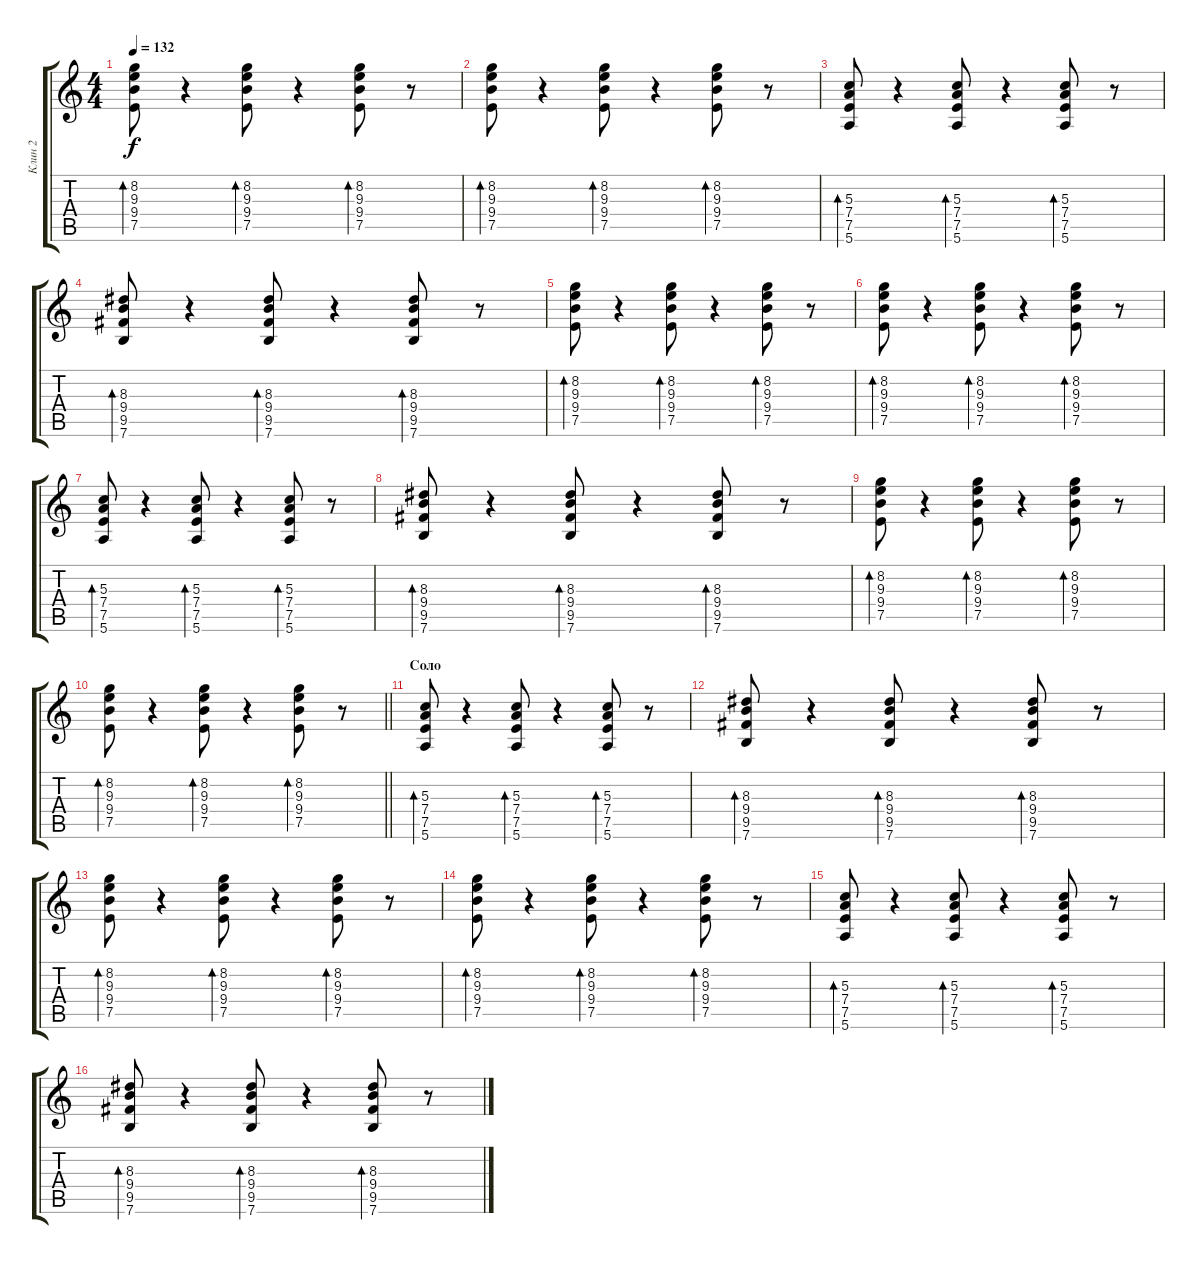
\track ("Клин 2" "Клин 2") {instrument electricguitarclean}
\staff {score tabs}
\tuning (E4 B3 G3 D3 A2 E2) {hide}
\ts (4 4)
\tempo 132
\clef g2
\ks c
(8.2 9.3 9.4 7.5).8{bd 30 dy f} r.4 (8.2 9.3 9.4 7.5).8{bd 30} r.4 (8.2 9.3 9.4 7.5).8{bd 30} r.8 |
(8.2 9.3 9.4 7.5).8{bd 30} r.4 (8.2 9.3 9.4 7.5).8{bd 30} r.4 (8.2 9.3 9.4 7.5).8{bd 30} r.8 |
(5.3 7.4 7.5 5.6).8{bd 30} r.4 (5.3 7.4 7.5 5.6).8{bd 30} r.4 (5.3 7.4 7.5 5.6).8{bd 30} r.8 |
(8.3 9.4 9.5 7.6).8{bd 30} r.4 (8.3 9.4 9.5 7.6).8{bd 30} r.4 (8.3 9.4 9.5 7.6).8{bd 30} r.8 |
(8.2 9.3 9.4 7.5).8{bd 30} r.4 (8.2 9.3 9.4 7.5).8{bd 30} r.4 (8.2 9.3 9.4 7.5).8{bd 30} r.8 |
(8.2 9.3 9.4 7.5).8{bd 30} r.4 (8.2 9.3 9.4 7.5).8{bd 30} r.4 (8.2 9.3 9.4 7.5).8{bd 30} r.8 |
(5.3 7.4 7.5 5.6).8{bd 30} r.4 (5.3 7.4 7.5 5.6).8{bd 30} r.4 (5.3 7.4 7.5 5.6).8{bd 30} r.8 |
(8.3 9.4 9.5 7.6).8{bd 30} r.4 (8.3 9.4 9.5 7.6).8{bd 30} r.4 (8.3 9.4 9.5 7.6).8{bd 30} r.8 |
(8.2 9.3 9.4 7.5).8{bd 30} r.4 (8.2 9.3 9.4 7.5).8{bd 30} r.4 (8.2 9.3 9.4 7.5).8{bd 30} r.8 |
\barLineRight lightlight
(8.2 9.3 9.4 7.5).8{bd 30} r.4 (8.2 9.3 9.4 7.5).8{bd 30} r.4 (8.2 9.3 9.4 7.5).8{bd 30} r.8 |
\section ("" "Соло")
(5.3 7.4 7.5 5.6).8{bd 30} r.4 (5.3 7.4 7.5 5.6).8{bd 30} r.4 (5.3 7.4 7.5 5.6).8{bd 30} r.8 |
(8.3 9.4 9.5 7.6).8{bd 30} r.4 (8.3 9.4 9.5 7.6).8{bd 30} r.4 (8.3 9.4 9.5 7.6).8{bd 30} r.8 |
(8.2 9.3 9.4 7.5).8{bd 30} r.4 (8.2 9.3 9.4 7.5).8{bd 30} r.4 (8.2 9.3 9.4 7.5).8{bd 30} r.8 |
(8.2 9.3 9.4 7.5).8{bd 30} r.4 (8.2 9.3 9.4 7.5).8{bd 30} r.4 (8.2 9.3 9.4 7.5).8{bd 30} r.8 |
(5.3 7.4 7.5 5.6).8{bd 30} r.4 (5.3 7.4 7.5 5.6).8{bd 30} r.4 (5.3 7.4 7.5 5.6).8{bd 30} r.8 |
(8.3 9.4 9.5 7.6).8{bd 30} r.4 (8.3 9.4 9.5 7.6).8{bd 30} r.4 (8.3 9.4 9.5 7.6).8{bd 30} r.8
